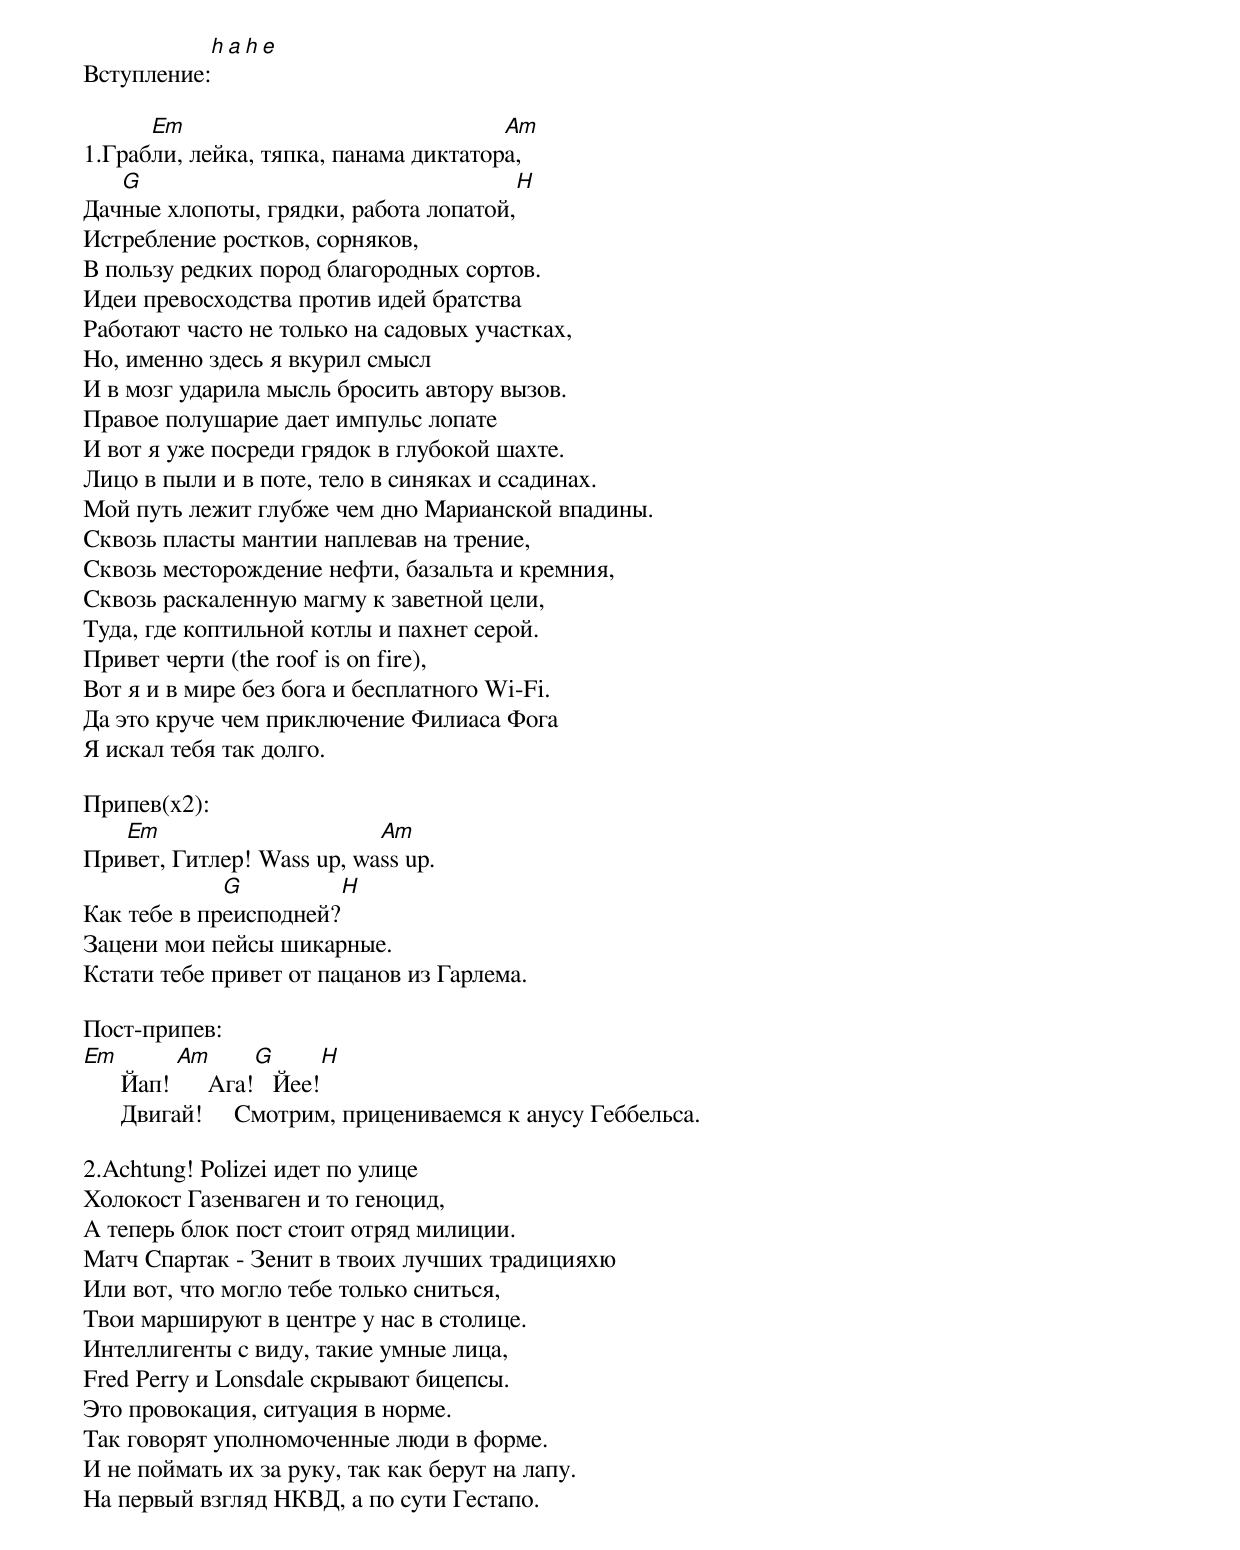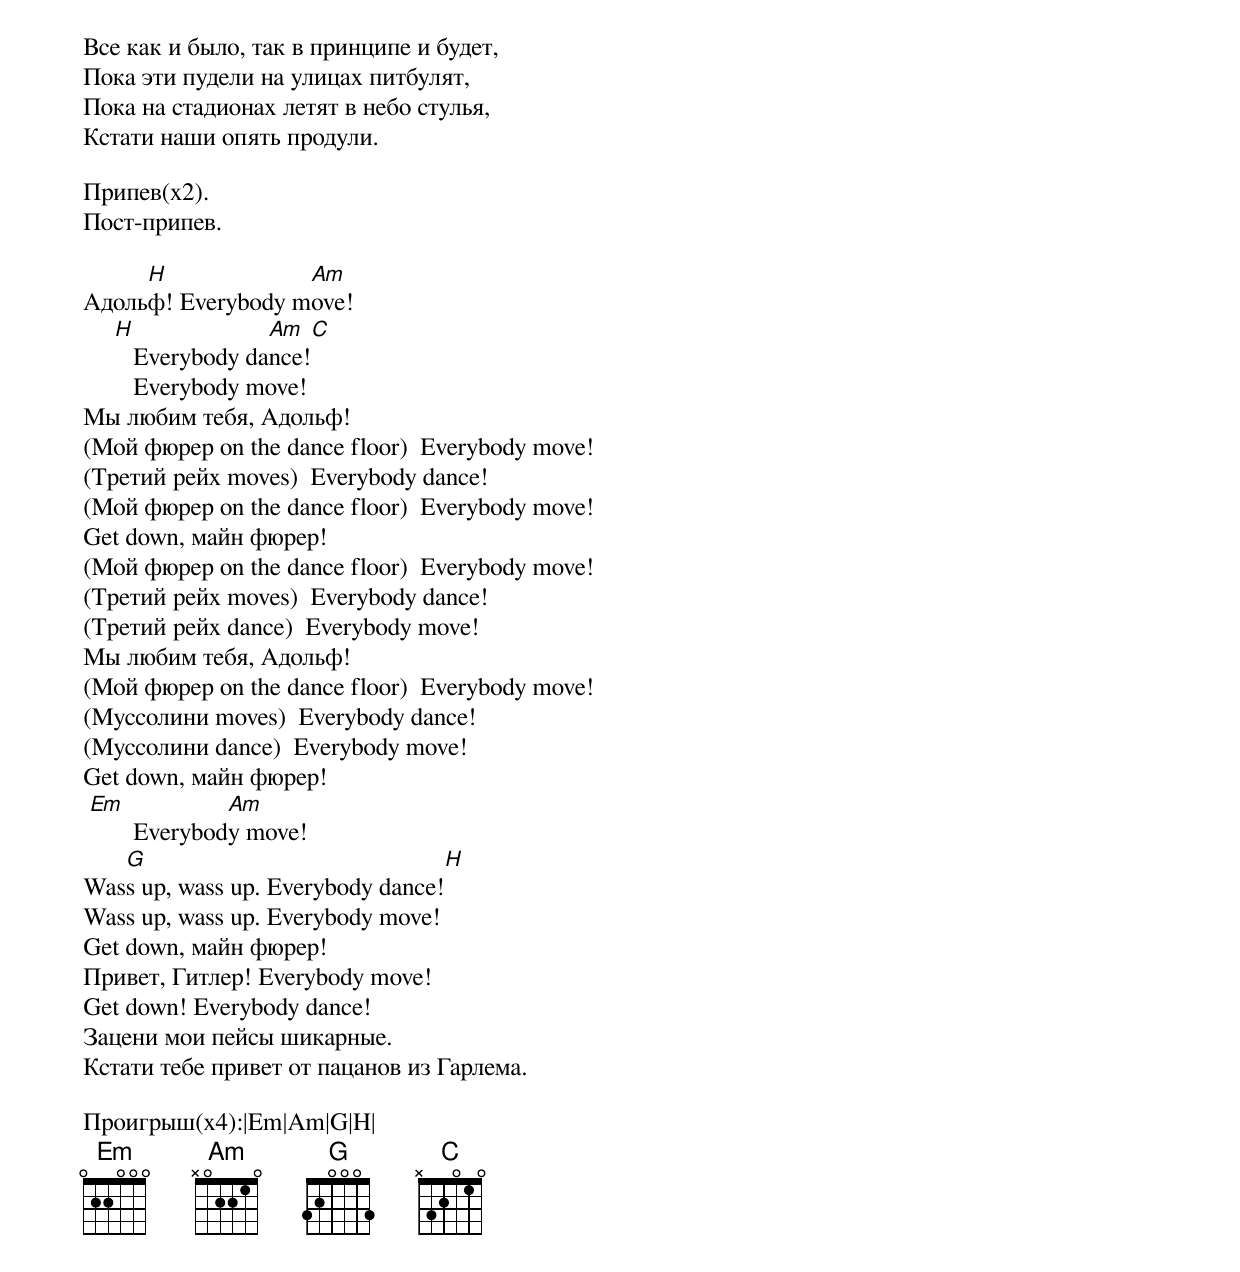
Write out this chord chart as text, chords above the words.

Вступление:[h a h e]

      Em                               Am
1.Грабли, лейка, тяпка, панама диктатора,
   G                                        H
Дачные хлопоты, грядки, работа лопатой,
Истребление ростков, сорняков,
В пользу редких пород благородных сортов.
Идеи превосходства против идей братства
Работают часто не только на садовых участках,
Но, именно здесь я вкурил смысл
И в мозг ударила мысль бросить автору вызов.
Правое полушарие дает импульс лопате
И вот я уже посреди грядок в глубокой шахте.
Лицо в пыли и в поте, тело в синяках и ссадинах.
Мой путь лежит глубже чем дно Марианской впадины.
Сквозь пласты мантии наплевав на трение,
Сквозь месторождение нефти, базальта и кремния,
Сквозь раскаленную магму к заветной цели,
Туда, где коптильной котлы и пахнет серой.
Привет черти (the roof is on fire),
Вот я и в мире без бога и бесплатного Wi-Fi.
Да это круче чем приключение Филиаса Фога
Я искал тебя так долго.

Припев(x2):
   Em                      Am
Привет, Гитлер! Wass up, wass up.
             G                H
Как тебе в преисподней?
Зацени мои пейсы шикарные.
Кстати тебе привет от пацанов из Гарлема.

Пост-припев:
Em         Am       G         H
      Йап!      Ага!   Йее!
      Двигай!     Смотрим, прицениваемся к анусу Геббельса.

2.Achtung! Polizei идет по улице
Холокост Газенваген и то геноцид,
А теперь блок пост стоит отряд милиции.
Матч Спартак - Зенит в твоих лучших традицияхю
Или вот, что могло тебе только сниться,
Твои маршируют в центре у нас в столице.
Интеллигенты с виду, такие умные лица,
Fred Perry и Lonsdale скрывают бицепсы.
Это провокация, ситуация в норме.
Так говорят уполномоченные люди в форме.
И не поймать их за руку, так как берут на лапу.
На первый взгляд НКВД, а по сути Гестапо.
Все как и было, так в принципе и будет,
Пока эти пудели на улицах питбулят,
Пока на стадионах летят в небо стулья,
Кстати наши опять продули.

Припев(x2).
Пост-припев.

     H             Am
Адольф! Everybody move!
     H              Am  C
	Everybody dance!
	Everybody move!
Мы любим тебя, Адольф!
(Мой фюрер on the dance floor)  Everybody move!
(Третий рейх moves)  Everybody dance!
(Мой фюрер on the dance floor)  Everybody move!
Get down, майн фюрер!
(Мой фюрер on the dance floor)  Everybody move!
(Третий рейх moves)  Everybody dance!
(Третий рейх dance)  Everybody move!
Мы любим тебя, Адольф!
(Мой фюрер on the dance floor)  Everybody move!
(Муссолини moves)  Everybody dance!
(Муссолини dance)  Everybody move!
Get down, майн фюрер!
 Em             Am
	Everybody move!
   G                               H
Wass up, wass up. Everybody dance!
Wass up, wass up. Everybody move!
Get down, майн фюрер!
Привет, Гитлер! Everybody move!
Get down! Everybody dance!
Зацени мои пейсы шикарные.
Кстати тебе привет от пацанов из Гарлема.

Проигрыш(x4):|Em|Am|G|H|
